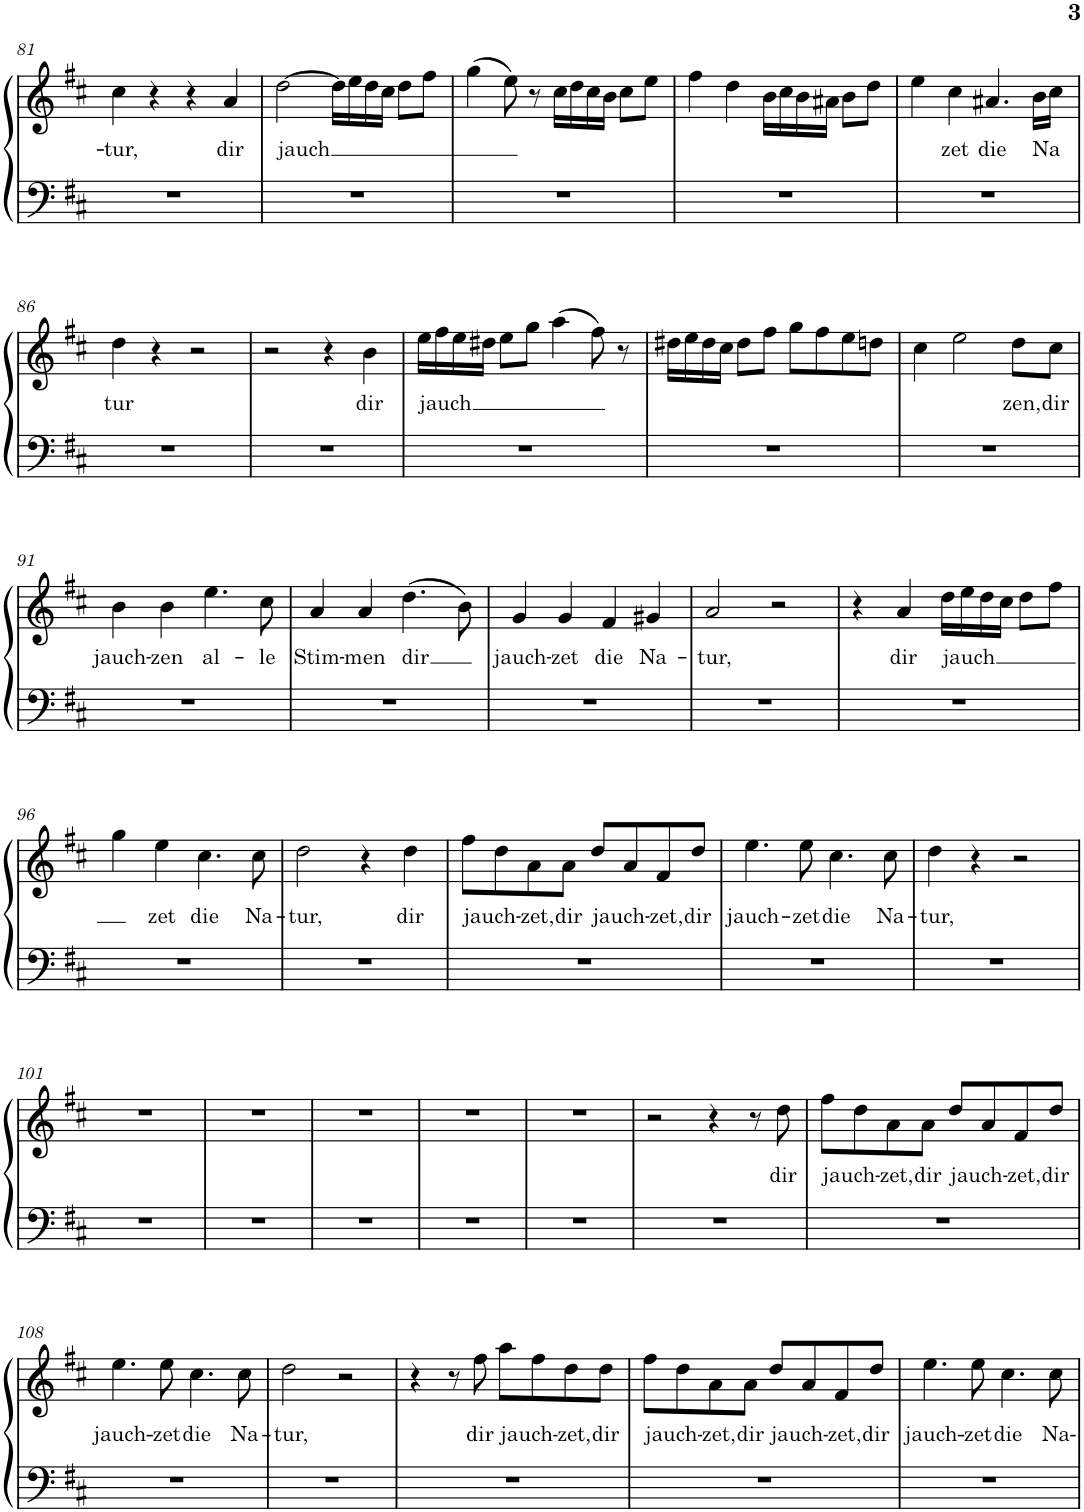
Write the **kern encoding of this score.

**kern	**kern	**text
*part1	*part1	*part1
*staff2	*staff1	*staff1
*I"Piano	*	*
*I'Pno.	*	*
!!LO:PB:g=z
*clefF4	*clefG2	*
*k[f#c#]	*k[f#c#]	*
*M4/4	*M4/4	*
*met(c)	*met(c)	*
=81	=81	=81
!	!	!LO:LY:b
1r	4cc#\	-tur,
.	4r	.
.	4r	.
!	!	!LO:LY:b
.	4a/	dir
=82	=82	=82
!	!	!LO:LY:b
1r	[2dd\	jauch
.	16dd\LL]	.
.	16ee\	.
.	16dd\	.
.	16cc#\JJ	.
.	8dd\L	.
.	8ff#\J	.
=83	=83	=83
1r	(4gg\	.
.	8ee\)	.
.	8r	.
.	16cc#\LL	.
.	16dd\	.
.	16cc#\	.
.	16b\JJ	.
.	8cc#\L	.
.	8ee\J	.
=84	=84	=84
1r	4ff#\	.
.	4dd\	.
.	16b\LL	.
.	16cc#\	.
.	16b\	.
.	16a#X\JJ	.
.	8b\L	.
.	8dd\J	.
=85	=85	=85
1r	4ee\	.
!	!	!LO:LY:b
.	4cc#\	zet
!	!	!LO:LY:b
.	4.a#X/	die
!	!	!LO:LY:b
.	16b\LL	Na
.	16cc#\JJ	.
!!LO:LB:g=z
=86	=86	=86
!	!	!LO:LY:b
1r	4dd\	tur
.	4r	.
.	2r	.
=87	=87	=87
1r	2r	.
.	4r	.
!	!	!LO:LY:b
.	4b\	dir
=88	=88	=88
!	!	!LO:LY:b
1r	16ee\LL	jauch
.	16ff#\	.
.	16ee\	.
.	16dd#X\JJ	.
.	8ee\L	.
.	8gg\J	.
.	(4aa\	.
.	8ff#\)	.
.	8r	.
=89	=89	=89
1r	16dd#X\LL	.
.	16ee\	.
.	16dd#\	.
.	16cc#\JJ	.
.	8dd#\L	.
.	8ff#\J	.
.	8gg\L	.
.	8ff#\	.
.	8ee\	.
.	8ddn\J	.
=90	=90	=90
1r	4cc#\	.
.	2ee\	.
!	!	!LO:LY:b
.	8dd\L	zen,
!	!	!LO:LY:b
.	8cc#\J	dir
!!LO:LB:g=z
=91	=91	=91
!	!	!LO:LY:b
1r	4b\	jauch-
!	!	!LO:LY:b
.	4b\	-zen
!	!	!LO:LY:b
.	4.ee\	al-
!	!	!LO:LY:b
.	8cc#\	-le
=92	=92	=92
!	!	!LO:LY:b
1r	4a/	Stim-
!	!	!LO:LY:b
.	4a/	-men
!	!	!LO:LY:b
.	(4.dd\	dir
.	8b\)	.
=93	=93	=93
!	!	!LO:LY:b
1r	4g/	jauch-
!	!	!LO:LY:b
.	4g/	-zet
!	!	!LO:LY:b
.	4f#/	die
!	!	!LO:LY:b
.	4g#X/	Na-
=94	=94	=94
!	!	!LO:LY:b
1r	2a/	-tur,
.	2r	.
=95	=95	=95
1r	4r	.
!	!	!LO:LY:b
.	4a/	dir
!	!	!LO:LY:b
.	16dd\LL	-jauch
.	16ee\	.
.	16dd\	.
.	16cc#\JJ	.
.	8dd\L	.
.	8ff#\J	.
!!LO:LB:g=z
=96	=96	=96
1r	4gg\	.
!	!	!LO:LY:b
.	4ee\	zet
!	!	!LO:LY:b
.	4.cc#\	die
!	!	!LO:LY:b
.	8cc#\	Na-
=97	=97	=97
!	!	!LO:LY:b
1r	2dd\	-tur,
.	4r	.
!	!	!LO:LY:b
.	4dd\	dir
=98	=98	=98
!	!	!LO:LY:b
1r	8ff#\L	-jauch-
.	8dd\	.
!	!	!LO:LY:b
.	8a\	zet,
!	!	!LO:LY:b
.	8a\J	dir
!	!	!LO:LY:b
.	8dd/L	jauch-
.	8a/	.
!	!	!LO:LY:b
.	8f#/	-zet,
!	!	!LO:LY:b
.	8dd/J	dir
=99	=99	=99
!	!	!LO:LY:b
1r	4.ee\	jauch-
!	!	!LO:LY:b
.	8ee\	zet
!	!	!LO:LY:b
.	4.cc#\	die
!	!	!LO:LY:b
.	8cc#\	Na-
=100	=100	=100
!	!	!LO:LY:b
1r	4dd\	-tur,
.	4r	.
.	2r	.
!!LO:LB:g=z
=101	=101	=101
1r	1r	.
=102	=102	=102
1r	1r	.
=103	=103	=103
1r	1r	.
=104	=104	=104
1r	1r	.
=105	=105	=105
1r	1r	.
=106	=106	=106
1r	2r	.
.	4r	.
.	8r	.
!	!	!LO:LY:b
.	8dd\	dir
=107	=107	=107
!	!	!LO:LY:b
1r	8ff#\L	jauch-
.	8dd\	.
!	!	!LO:LY:b
.	8a\	-zet,
!	!	!LO:LY:b
.	8a\J	dir
!	!	!LO:LY:b
.	8dd/L	jauch-
.	8a/	.
!	!	!LO:LY:b
.	8f#/	-zet,
!	!	!LO:LY:b
.	8dd/J	dir
!!LO:LB:g=z
=108	=108	=108
!	!	!LO:LY:b
1r	4.ee\	jauch-
!	!	!LO:LY:b
.	8ee\	-zet
!	!	!LO:LY:b
.	4.cc#\	die
!	!	!LO:LY:b
.	8cc#\	Na-
=109	=109	=109
!	!	!LO:LY:b
1r	2dd\	-tur,
.	2r	.
=110	=110	=110
1r	4r	.
.	8r	.
!	!	!LO:LY:b
.	8ff#\	dir
!	!	!LO:LY:b
.	8aa\L	jauch-
.	8ff#\	.
!	!	!LO:LY:b
.	8dd\	-zet,
!	!	!LO:LY:b
.	8dd\J	dir
=111	=111	=111
!	!	!LO:LY:b
1r	8ff#\L	jauch-
.	8dd\	.
!	!	!LO:LY:b
.	8a\	-zet,
!	!	!LO:LY:b
.	8a\J	dir
!	!	!LO:LY:b
.	8dd/L	jauch-
.	8a/	.
!	!	!LO:LY:b
.	8f#/	-zet,
!	!	!LO:LY:b
.	8dd/J	dir
=112	=112	=112
!	!	!LO:LY:b
1r	4.ee\	jauch-
!	!	!LO:LY:b
.	8ee\	-zet
!	!	!LO:LY:b
.	4.cc#\	die
!	!	!LO:LY:b
.	8cc#\	Na-
=	=	=
*-	*-	*-
